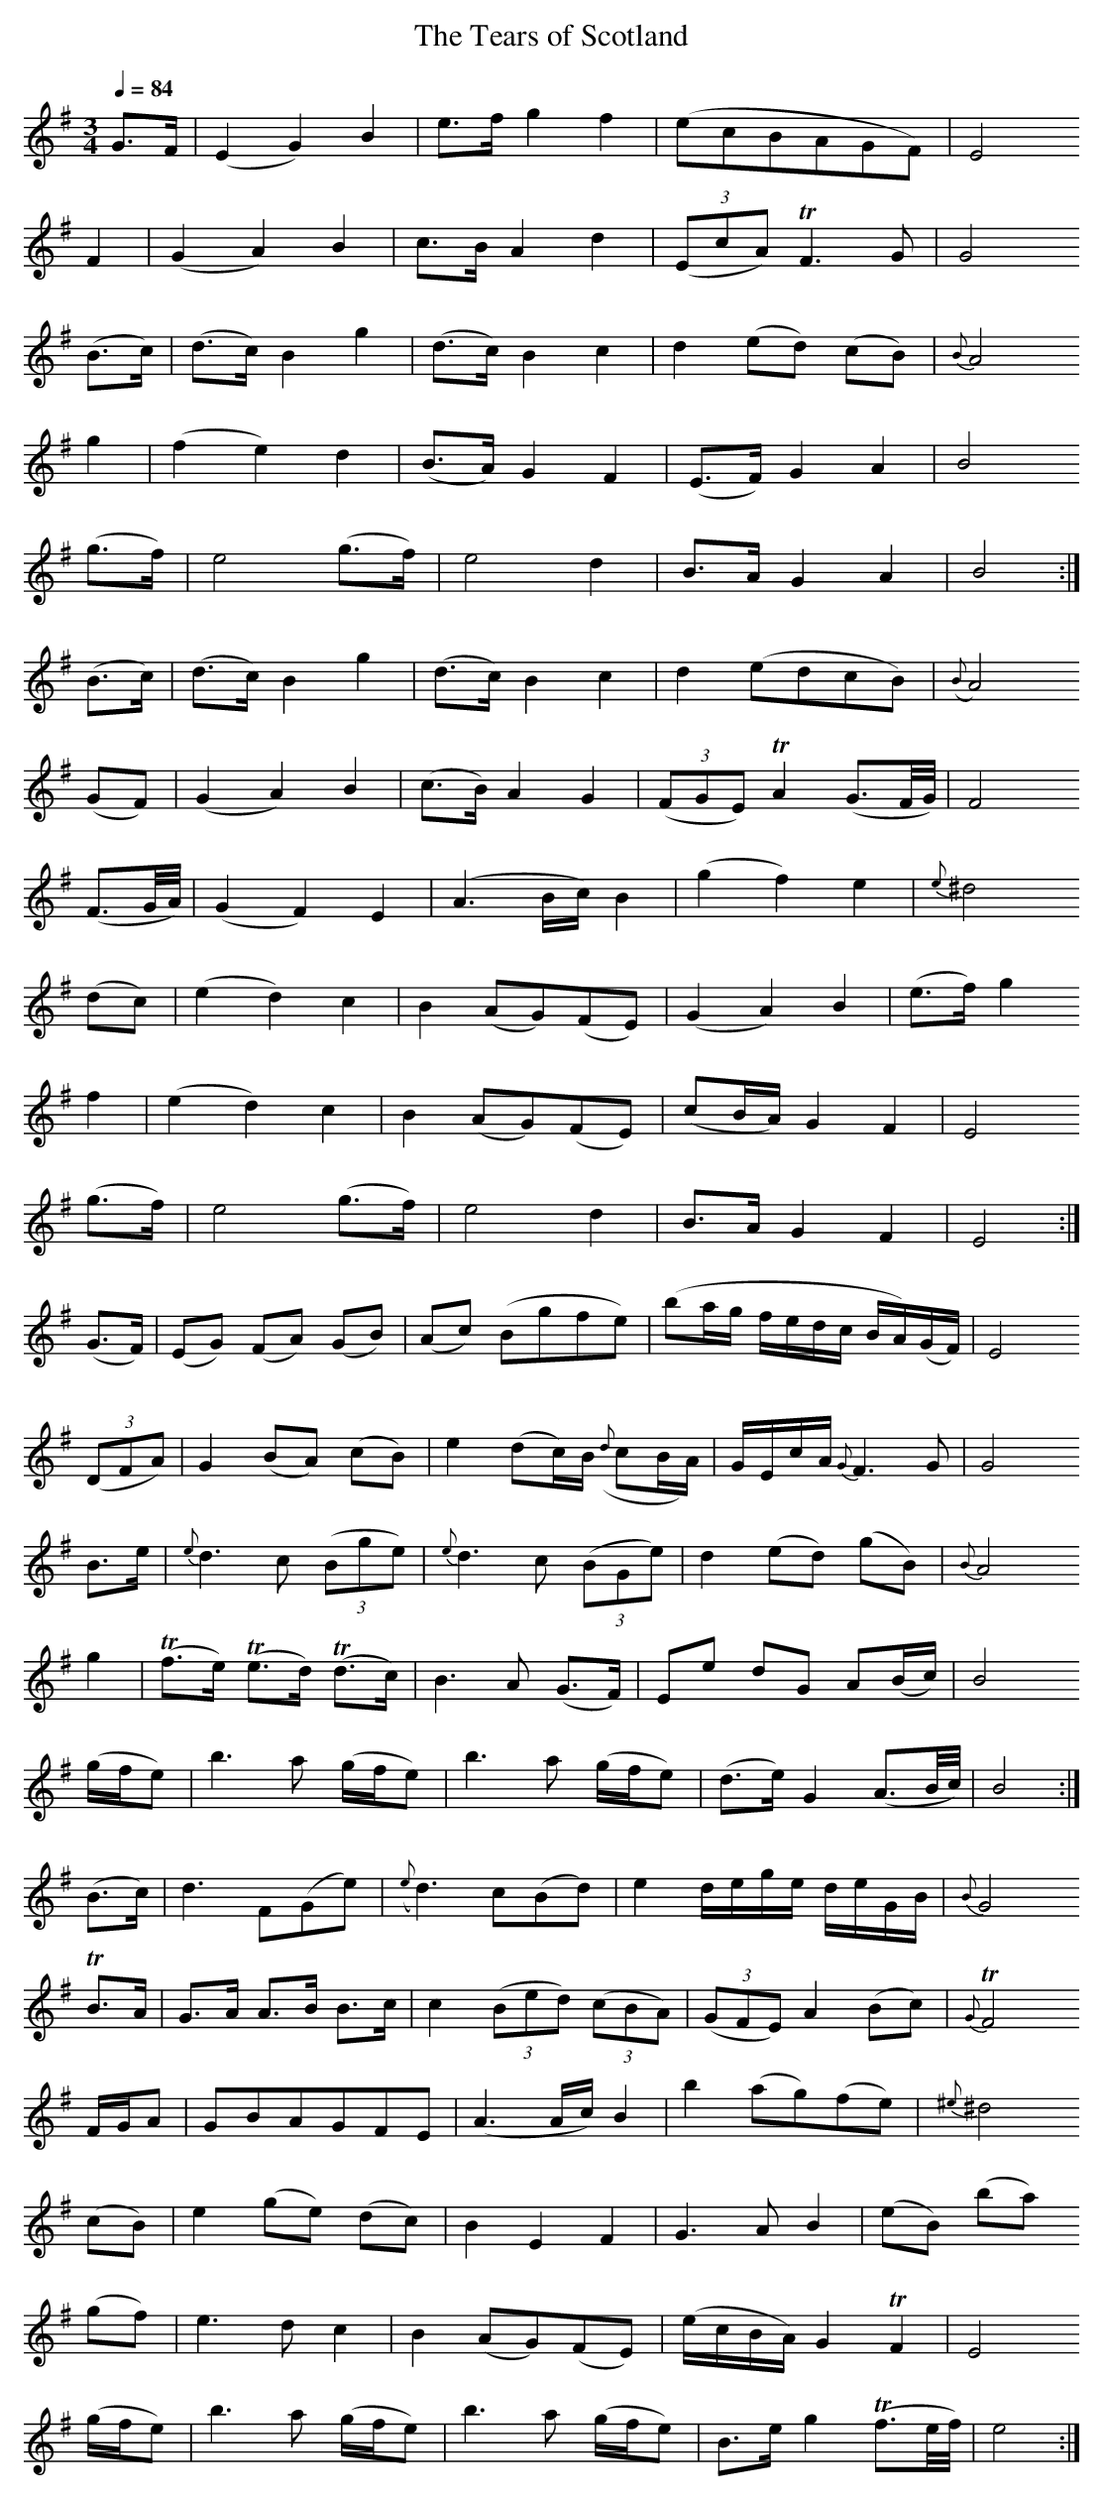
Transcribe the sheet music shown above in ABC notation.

X:1
T:The Tears of Scotland
M:3/4
L:1/8
Q:1/4=84
K:E Minor
 G>F |(E2   G2) B2  | e>f  g2  f2|  (ecBAGF)       |   E4
 F2  |(G2   A2) B2  | c>B  A2  d2|(3(EcA) TF3    G |   G4
(B>c)|(d>c) B2  g2  |(d>c) B2  c2|   d2   (ed) (cB)|{B}A4
 g2  |(f2   e2) d2  |(B>A) G2  F2|  (E>F)  G2   A2 |   B4
(g>f)| e4      (g>f)| e4       d2|   B>A   G2   A2 |   B4:|
(B>c)      |(d>c) B2   g2  |(d>c) B2  c2 |   d2    (edcB)            |({B}A4)
(GF)       |(G2   A2)  B2  |(c>B) A2  G2 |(3(FGE)  TA2    (G3/F//G//)|    F4
(F3/G//A//)|(G2   F2)  E2  |(A3B/c/)  B2 |  (g2     f2)    e2        |{e}^d4
(dc)       |(e2   d2)  c2  | B2  (AG)(FE)|  (G2     A2)    B2        |   (e>f)g2
 f2        |(e2   d2)  c2  | B2  (AG)(FE)|  (cB/A/) G2     F2        |    E4
(g>f)      | e4       (g>f)| e4       d2 |   B>A    G2     F2        |    E4:|
(G>F)  |  (EG)   (FA)  (GB)    |  (Ac) (Bgfe)            |(ba/g/       f/e/d/c/ B/A/)(G/F/)|   E4
(3(DFA)|   G2    (BA)  (cB)    |   e2  (dc/)B/ ({d}cB/A/)| G/E/c/A/ {G}F3G                 |   G4
 B>e   |{e}d3c       (3(Bge)   |{e}d3   c       (3(BGe)  | d2         (ed)     (gB)        |{B}A4
 g2    | (Tf>e) (Te>d) (Td>c)  |   B3   A         (G>F)  | Ee          dG       A(B/c/)    |   B4
(g/f/e)|   b3a          (g/f/e)|   b3   a         (g/f/e)|(d>e)        G2      (A3/B//c//) |   B4:|
(B>c)  |d3     F(Ge)    |({e}d3)    c(Bd)          |   e2    d/e/g/e/  d/e/G/B/  |  {B}G4
TB>A   |G>A  A>B  B>c   |    c2 (3(Bed)   (3(cBA)  |(3(GFE)  A2       (Bc)       | {G}TF4
 F/G/A |GBAGFE          |   (A3     A/c/)    B2    |   b2   (ag)(fe)             |{^e}^d4
(cB)   |e2  (ge) (dc)   |    B2    E2        F2    |   G3A             B2        |    (eB) (ba)
(gf)   |e3d       c2    |    B2   (AG)(FE)         |  (e/c/B/A/) G2   TF2        |     E4
(g/f/e)|b3a      (g/f/e)|    b3a            (g/f/e)|   B>e       g2  (Tf3/e//f//)|     e4:|
